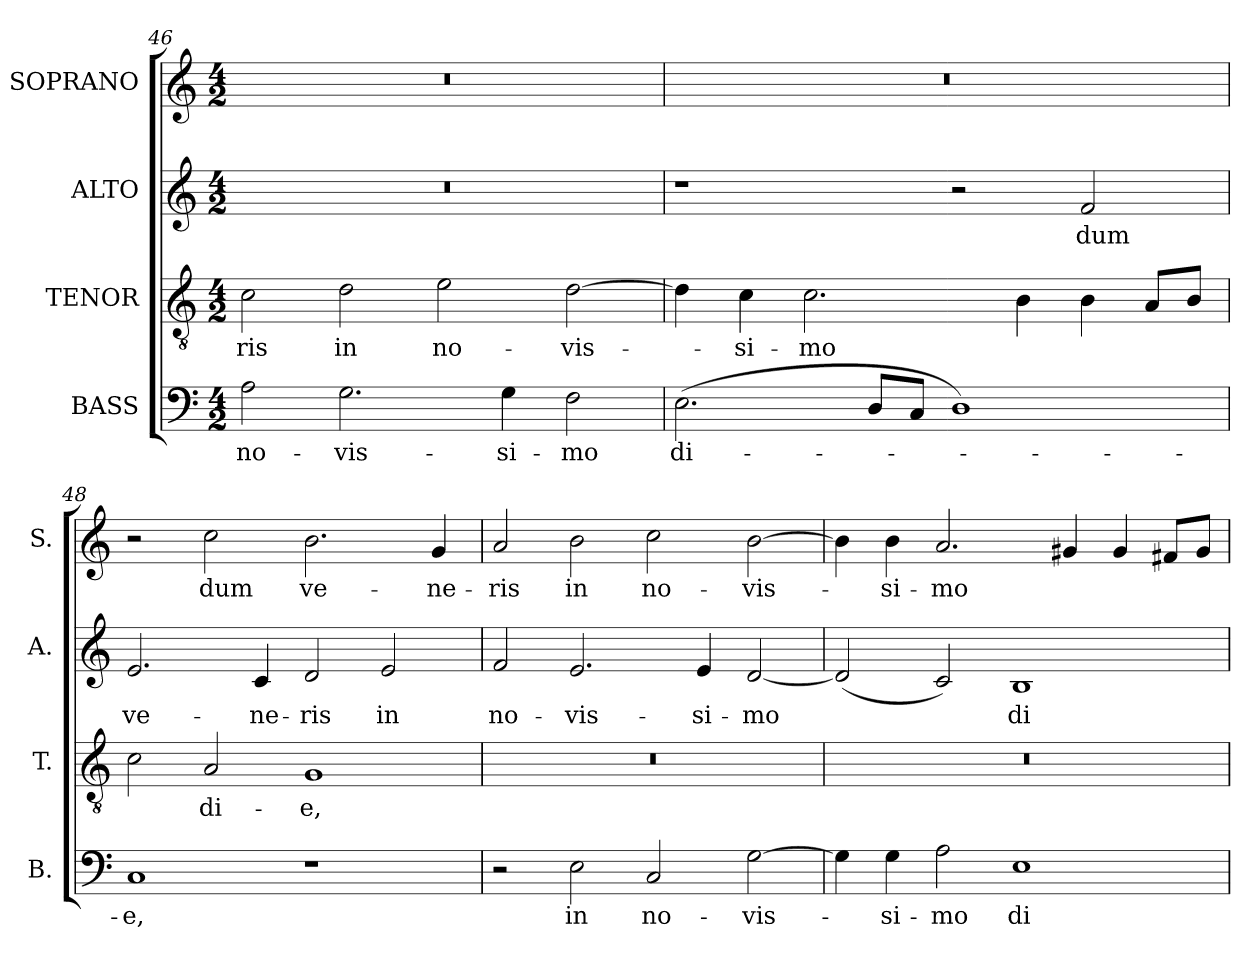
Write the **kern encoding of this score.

**kern	**text	**kern	**text	**kern	**text	**kern	**text
*part4	*part4	*part3	*part3	*part2	*part2	*part1	*part1
*staff4	*staff4	*staff3	*staff3	*staff2	*staff2	*staff1	*staff1
*I"BASS	*	*I"TENOR	*	*I"ALTO	*	*I"SOPRANO	*
*I'B.	*	*I'T.	*	*I'A.	*	*I'S.	*
*clefF4	*	*clefGv2	*	*clefG2	*	*clefG2	*
*	*	*ITrd7c12	*	*	*	*	*
*k[]	*	*k[]	*	*k[]	*	*k[]	*
*a:	*	*a:	*	*a:	*	*a:	*
*M4/2	*	*M4/2	*	*M4/2	*	*M4/2	*
=46	=46	=46	=46	=46	=46	=46	=46
!	!LO:LY:b:color=#000000	!	!	!	!	!	!
!	!	!	!LO:LY:b:color=#000000	!LO:N:vis=1	!	!LO:N:vis=1	!
2Ai\	no-	2Ci\	-ris	0r	.	0r	.
!	!LO:LY:b:color=#000000	!	!	!	!	!	!
!	!	!	!LO:LY:b:color=#000000	!	!	!	!
2.Gi\	-vis-	2Di\	in	.	.	.	.
!	!	!	!LO:LY:b:color=#000000	!	!	!	!
.	.	2Ei\	no-	.	.	.	.
!	!LO:LY:b:color=#000000	!	!	!	!	!	!
4Gi\	-si-	.	.	.	.	.	.
!	!LO:LY:b:color=#000000	!	!	!	!	!	!
!	!	!	!LO:LY:b:color=#000000	!	!	!	!
2Fi\	-mo	[2Di\	-vis-	.	.	.	.
=47	=47	=47	=47	=47	=47	=47	=47
!	!LO:LY:b:color=#000000	!	!	!	!	!LO:N:vis=1	!
(2.Ei\	di-	4Di\]	.	1r	.	0r	.
!	!	!	!LO:LY:b:color=#000000	!	!	!	!
.	.	4Ci\	-si-	.	.	.	.
!	!	!	!LO:LY:b:color=#000000	!	!	!	!
.	.	2.Ci\	-mo	.	.	.	.
8Di/L	.	.	.	.	.	.	.
8Ci/J	.	.	.	.	.	.	.
1Di)	.	.	.	2r	.	.	.
.	.	4BBi\	.	.	.	.	.
!	!	!	!	!	!LO:LY:b:color=#000000	!	!
.	.	4BBi\	.	2fi/	dum	.	.
.	.	8AAi/L	.	.	.	.	.
.	.	8BBi/J	.	.	.	.	.
=48	=48	=48	=48	=48	=48	=48	=48
!	!LO:LY:b:color=#000000	!	!	!	!	!	!
!	!	!	!	!	!LO:LY:b:color=#000000	!	!
1Ci	-e,	2Ci\	.	2.ei/	ve-	2r	.
!	!	!	!LO:LY:b:color=#000000	!	!	!	!
!	!	!	!	!	!	!	!LO:LY:b:color=#000000
.	.	2AAi/	di-	.	.	2cci\	dum
!	!	!	!	!	!LO:LY:b:color=#000000	!	!
.	.	.	.	4ci/	-ne-	.	.
!	!	!	!LO:LY:b:color=#000000	!	!	!	!
!	!	!	!	!	!LO:LY:b:color=#000000	!	!
!	!	!	!	!	!	!	!LO:LY:b:color=#000000
1r	.	1GGi	-e,	2di/	-ris	2.bi\	ve-
!	!	!	!	!	!LO:LY:b:color=#000000	!	!
.	.	.	.	2ei/	in	.	.
!	!	!	!	!	!	!	!LO:LY:b:color=#000000
.	.	.	.	.	.	4gi/	-ne-
!!LO:LB:g=z
=49	=49	=49	=49	=49	=49	=49	=49
!	!	!LO:N:vis=1	!	!	!	!	!
!	!	!	!	!	!LO:LY:b:color=#000000	!	!
!	!	!	!	!	!	!	!LO:LY:b:color=#000000
2r	.	0r	.	2fi/	no-	2ai/	-ris
!	!LO:LY:b:color=#000000	!	!	!	!	!	!
!	!	!	!	!	!LO:LY:b:color=#000000	!	!
!	!	!	!	!	!	!	!LO:LY:b:color=#000000
2Ei\	in	.	.	2.ei/	-vis-	2bi\	in
!	!LO:LY:b:color=#000000	!	!	!	!	!	!
!	!	!	!	!	!	!	!LO:LY:b:color=#000000
2Ci/	no-	.	.	.	.	2cci\	no-
!	!	!	!	!	!LO:LY:b:color=#000000	!	!
.	.	.	.	4ei/	-si-	.	.
!	!LO:LY:b:color=#000000	!	!	!	!	!	!
!	!	!	!	!	!LO:LY:b:color=#000000	!	!
!	!	!	!	!	!	!	!LO:LY:b:color=#000000
[2Gi\	-vis-	.	.	[2di/	-mo	[2bi\	-vis-
=50	=50	=50	=50	=50	=50	=50	=50
!	!	!LO:N:vis=1	!	!	!	!	!
4Gi\]	.	0r	.	(2di/]	.	4bi\]	.
!	!LO:LY:b:color=#000000	!	!	!	!	!	!
!	!	!	!	!	!	!	!LO:LY:b:color=#000000
4Gi\	-si-	.	.	.	.	4bi\	-si-
!	!LO:LY:b:color=#000000	!	!	!	!	!	!
!	!	!	!	!	!	!	!LO:LY:b:color=#000000
2Ai\	-mo	.	.	2ci/)	.	2.ai/	-mo
!	!LO:LY:b:color=#000000	!	!	!	!	!	!
!	!	!	!	!	!LO:LY:b:color=#000000	!	!
1Ei	di-	.	.	1Bi	di-	.	.
.	.	.	.	.	.	4g#Xi/	.
.	.	.	.	.	.	4g#i/	.
.	.	.	.	.	.	8f#Xi/L	.
.	.	.	.	.	.	8g#i/J	.
=	=	=	=	=	=	=	=
*-	*-	*-	*-	*-	*-	*-	*-
